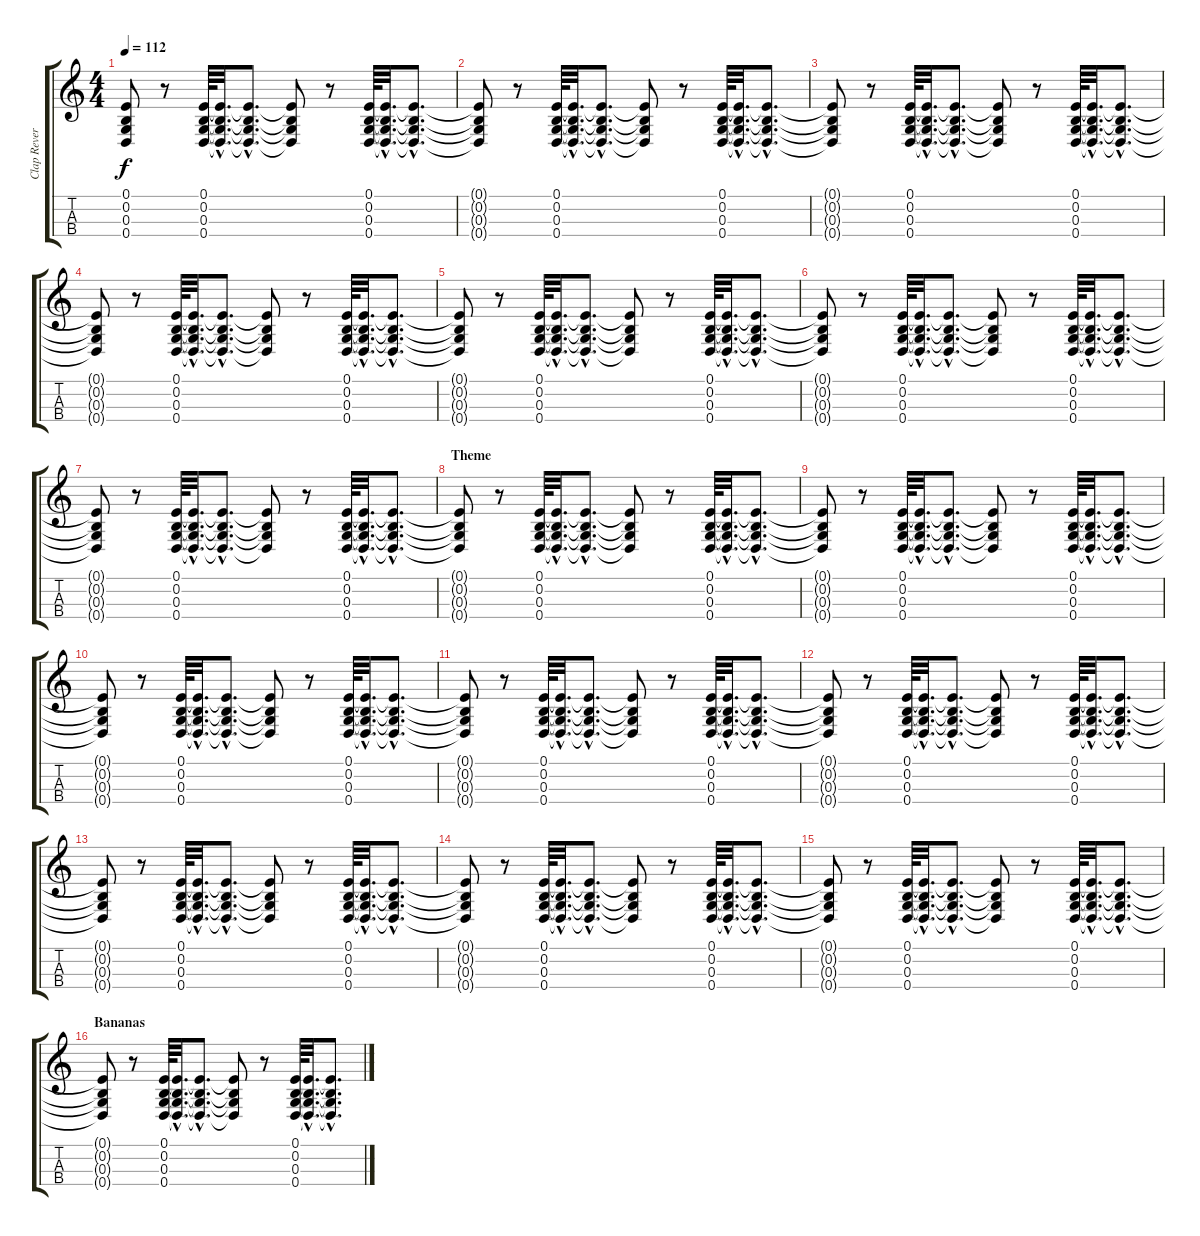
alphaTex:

\track ("Clap Reverb" "Clap Rever") {instrument seashore}
\staff {score tabs}
\tuning (E4 B3 G3 D3) {hide}
\ts (4 4)
\tempo 112
\clef g2
\ks c
(0.1{t} 0.2{t} 0.3{t} 0.4{t}).8{dy f} r.8 (0.1 0.2 0.3 0.4).64{volume 13} (0.1{hac t} 0.2{hac t} 0.3{hac t} 0.4{hac t}).32{d volume 0} (0.1{hac t} 0.2{hac t} 0.3{hac t} 0.4{hac t}).8{d} (0.1{t} 0.2{t} 0.3{t} 0.4{t}).8 r.8 (0.1 0.2 0.3 0.4).64{volume 13} (0.1{hac t} 0.2{hac t} 0.3{hac t} 0.4{hac t}).32{d volume 0} (0.1{hac t} 0.2{hac t} 0.3{hac t} 0.4{hac t}).8{d} |
(0.1{t} 0.2{t} 0.3{t} 0.4{t}).8 r.8 (0.1 0.2 0.3 0.4).64{volume 13} (0.1{hac t} 0.2{hac t} 0.3{hac t} 0.4{hac t}).32{d volume 0} (0.1{hac t} 0.2{hac t} 0.3{hac t} 0.4{hac t}).8{d} (0.1{t} 0.2{t} 0.3{t} 0.4{t}).8 r.8 (0.1 0.2 0.3 0.4).64{volume 13} (0.1{hac t} 0.2{hac t} 0.3{hac t} 0.4{hac t}).32{d volume 0} (0.1{hac t} 0.2{hac t} 0.3{hac t} 0.4{hac t}).8{d} |
(0.1{t} 0.2{t} 0.3{t} 0.4{t}).8 r.8 (0.1 0.2 0.3 0.4).64{volume 13} (0.1{hac t} 0.2{hac t} 0.3{hac t} 0.4{hac t}).32{d volume 0} (0.1{hac t} 0.2{hac t} 0.3{hac t} 0.4{hac t}).8{d} (0.1{t} 0.2{t} 0.3{t} 0.4{t}).8 r.8 (0.1 0.2 0.3 0.4).64{volume 13} (0.1{hac t} 0.2{hac t} 0.3{hac t} 0.4{hac t}).32{d volume 0} (0.1{hac t} 0.2{hac t} 0.3{hac t} 0.4{hac t}).8{d} |
(0.1{t} 0.2{t} 0.3{t} 0.4{t}).8 r.8 (0.1 0.2 0.3 0.4).64{volume 13} (0.1{hac t} 0.2{hac t} 0.3{hac t} 0.4{hac t}).32{d volume 0} (0.1{hac t} 0.2{hac t} 0.3{hac t} 0.4{hac t}).8{d} (0.1{t} 0.2{t} 0.3{t} 0.4{t}).8 r.8 (0.1 0.2 0.3 0.4).64{volume 13} (0.1{hac t} 0.2{hac t} 0.3{hac t} 0.4{hac t}).32{d volume 0} (0.1{hac t} 0.2{hac t} 0.3{hac t} 0.4{hac t}).8{d} |
(0.1{t} 0.2{t} 0.3{t} 0.4{t}).8 r.8 (0.1 0.2 0.3 0.4).64{volume 13} (0.1{hac t} 0.2{hac t} 0.3{hac t} 0.4{hac t}).32{d volume 0} (0.1{hac t} 0.2{hac t} 0.3{hac t} 0.4{hac t}).8{d} (0.1{t} 0.2{t} 0.3{t} 0.4{t}).8 r.8 (0.1 0.2 0.3 0.4).64{volume 13} (0.1{hac t} 0.2{hac t} 0.3{hac t} 0.4{hac t}).32{d volume 0} (0.1{hac t} 0.2{hac t} 0.3{hac t} 0.4{hac t}).8{d} |
(0.1{t} 0.2{t} 0.3{t} 0.4{t}).8 r.8 (0.1 0.2 0.3 0.4).64{volume 13} (0.1{hac t} 0.2{hac t} 0.3{hac t} 0.4{hac t}).32{d volume 0} (0.1{hac t} 0.2{hac t} 0.3{hac t} 0.4{hac t}).8{d} (0.1{t} 0.2{t} 0.3{t} 0.4{t}).8 r.8 (0.1 0.2 0.3 0.4).64{volume 13} (0.1{hac t} 0.2{hac t} 0.3{hac t} 0.4{hac t}).32{d volume 0} (0.1{hac t} 0.2{hac t} 0.3{hac t} 0.4{hac t}).8{d} |
(0.1{t} 0.2{t} 0.3{t} 0.4{t}).8 r.8 (0.1 0.2 0.3 0.4).64{volume 13} (0.1{hac t} 0.2{hac t} 0.3{hac t} 0.4{hac t}).32{d volume 0} (0.1{hac t} 0.2{hac t} 0.3{hac t} 0.4{hac t}).8{d} (0.1{t} 0.2{t} 0.3{t} 0.4{t}).8 r.8 (0.1 0.2 0.3 0.4).64{volume 13} (0.1{hac t} 0.2{hac t} 0.3{hac t} 0.4{hac t}).32{d volume 0} (0.1{hac t} 0.2{hac t} 0.3{hac t} 0.4{hac t}).8{d} |
\section ("" "Theme")
(0.1{t} 0.2{t} 0.3{t} 0.4{t}).8 r.8 (0.1 0.2 0.3 0.4).64{volume 13} (0.1{hac t} 0.2{hac t} 0.3{hac t} 0.4{hac t}).32{d volume 0} (0.1{hac t} 0.2{hac t} 0.3{hac t} 0.4{hac t}).8{d} (0.1{t} 0.2{t} 0.3{t} 0.4{t}).8 r.8 (0.1 0.2 0.3 0.4).64{volume 13} (0.1{hac t} 0.2{hac t} 0.3{hac t} 0.4{hac t}).32{d volume 0} (0.1{hac t} 0.2{hac t} 0.3{hac t} 0.4{hac t}).8{d} |
(0.1{t} 0.2{t} 0.3{t} 0.4{t}).8 r.8 (0.1 0.2 0.3 0.4).64{volume 13} (0.1{hac t} 0.2{hac t} 0.3{hac t} 0.4{hac t}).32{d volume 0} (0.1{hac t} 0.2{hac t} 0.3{hac t} 0.4{hac t}).8{d} (0.1{t} 0.2{t} 0.3{t} 0.4{t}).8 r.8 (0.1 0.2 0.3 0.4).64{volume 13} (0.1{hac t} 0.2{hac t} 0.3{hac t} 0.4{hac t}).32{d volume 0} (0.1{hac t} 0.2{hac t} 0.3{hac t} 0.4{hac t}).8{d} |
(0.1{t} 0.2{t} 0.3{t} 0.4{t}).8 r.8 (0.1 0.2 0.3 0.4).64{volume 13} (0.1{hac t} 0.2{hac t} 0.3{hac t} 0.4{hac t}).32{d volume 0} (0.1{hac t} 0.2{hac t} 0.3{hac t} 0.4{hac t}).8{d} (0.1{t} 0.2{t} 0.3{t} 0.4{t}).8 r.8 (0.1 0.2 0.3 0.4).64{volume 13} (0.1{hac t} 0.2{hac t} 0.3{hac t} 0.4{hac t}).32{d volume 0} (0.1{hac t} 0.2{hac t} 0.3{hac t} 0.4{hac t}).8{d} |
(0.1{t} 0.2{t} 0.3{t} 0.4{t}).8 r.8 (0.1 0.2 0.3 0.4).64{volume 13} (0.1{hac t} 0.2{hac t} 0.3{hac t} 0.4{hac t}).32{d volume 0} (0.1{hac t} 0.2{hac t} 0.3{hac t} 0.4{hac t}).8{d} (0.1{t} 0.2{t} 0.3{t} 0.4{t}).8 r.8 (0.1 0.2 0.3 0.4).64{volume 13} (0.1{hac t} 0.2{hac t} 0.3{hac t} 0.4{hac t}).32{d volume 0} (0.1{hac t} 0.2{hac t} 0.3{hac t} 0.4{hac t}).8{d} |
(0.1{t} 0.2{t} 0.3{t} 0.4{t}).8 r.8 (0.1 0.2 0.3 0.4).64{volume 13} (0.1{hac t} 0.2{hac t} 0.3{hac t} 0.4{hac t}).32{d volume 0} (0.1{hac t} 0.2{hac t} 0.3{hac t} 0.4{hac t}).8{d} (0.1{t} 0.2{t} 0.3{t} 0.4{t}).8 r.8 (0.1 0.2 0.3 0.4).64{volume 13} (0.1{hac t} 0.2{hac t} 0.3{hac t} 0.4{hac t}).32{d volume 0} (0.1{hac t} 0.2{hac t} 0.3{hac t} 0.4{hac t}).8{d} |
(0.1{t} 0.2{t} 0.3{t} 0.4{t}).8 r.8 (0.1 0.2 0.3 0.4).64{volume 13} (0.1{hac t} 0.2{hac t} 0.3{hac t} 0.4{hac t}).32{d volume 0} (0.1{hac t} 0.2{hac t} 0.3{hac t} 0.4{hac t}).8{d} (0.1{t} 0.2{t} 0.3{t} 0.4{t}).8 r.8 (0.1 0.2 0.3 0.4).64{volume 13} (0.1{hac t} 0.2{hac t} 0.3{hac t} 0.4{hac t}).32{d volume 0} (0.1{hac t} 0.2{hac t} 0.3{hac t} 0.4{hac t}).8{d} |
(0.1{t} 0.2{t} 0.3{t} 0.4{t}).8 r.8 (0.1 0.2 0.3 0.4).64{volume 13} (0.1{hac t} 0.2{hac t} 0.3{hac t} 0.4{hac t}).32{d volume 0} (0.1{hac t} 0.2{hac t} 0.3{hac t} 0.4{hac t}).8{d} (0.1{t} 0.2{t} 0.3{t} 0.4{t}).8 r.8 (0.1 0.2 0.3 0.4).64{volume 13} (0.1{hac t} 0.2{hac t} 0.3{hac t} 0.4{hac t}).32{d volume 0} (0.1{hac t} 0.2{hac t} 0.3{hac t} 0.4{hac t}).8{d} |
(0.1{t} 0.2{t} 0.3{t} 0.4{t}).8 r.8 (0.1 0.2 0.3 0.4).64{volume 13} (0.1{hac t} 0.2{hac t} 0.3{hac t} 0.4{hac t}).32{d volume 0} (0.1{hac t} 0.2{hac t} 0.3{hac t} 0.4{hac t}).8{d} (0.1{t} 0.2{t} 0.3{t} 0.4{t}).8 r.8 (0.1 0.2 0.3 0.4).64{volume 13} (0.1{hac t} 0.2{hac t} 0.3{hac t} 0.4{hac t}).32{d volume 0} (0.1{hac t} 0.2{hac t} 0.3{hac t} 0.4{hac t}).8{d} |
\section ("" "Bananas")
(0.1{t} 0.2{t} 0.3{t} 0.4{t}).8 r.8 (0.1 0.2 0.3 0.4).64{volume 13} (0.1{hac t} 0.2{hac t} 0.3{hac t} 0.4{hac t}).32{d volume 0} (0.1{hac t} 0.2{hac t} 0.3{hac t} 0.4{hac t}).8{d} (0.1{t} 0.2{t} 0.3{t} 0.4{t}).8 r.8 (0.1 0.2 0.3 0.4).64{volume 13} (0.1{hac t} 0.2{hac t} 0.3{hac t} 0.4{hac t}).32{d volume 0} (0.1{hac t} 0.2{hac t} 0.3{hac t} 0.4{hac t}).8{d}
